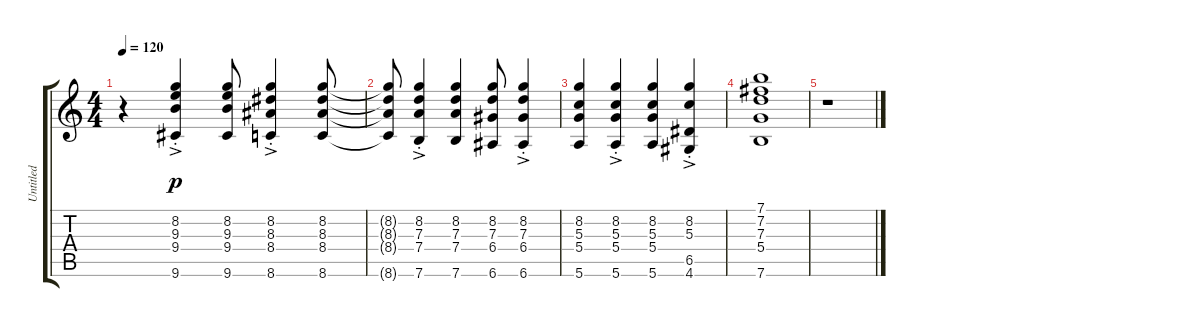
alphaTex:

\track ("Untitled" "Untitled") {instrument acousticguitarnylon}
\staff {score tabs}
\tuning (E4 B3 G3 D3 A2 E2) {hide}
\ts (4 4)
\tempo 120
\clef g2
\ks c
r.4{dy p} (8.2{ac st} 9.3{ac st} 9.4{ac st} 9.6{ac st}).4 (8.2 9.3 9.4 9.6).8 (8.2{ac st} 8.3{ac st} 8.4{ac st} 8.6{ac st}).4 (8.2 8.3 8.4 8.6).8 |
(8.2{t} 8.3{t} 8.4{t} 8.6{t}).8 (8.2{ac st} 7.3{ac st} 7.4{ac st} 7.6{ac st}).4 (8.2 7.3 7.4 7.6).4 (8.2 7.3 6.4 6.6).8 (8.2{ac st} 7.3{ac st} 6.4{ac st} 6.6{ac st}).4 |
(8.2 5.3 5.4 5.6).4 (8.2{ac st} 5.3{ac st} 5.4{ac st} 5.6{ac st}).4 (8.2 5.3 5.4 5.6).4 (8.2{ac st} 5.3{ac st} 6.5{ac st} 4.6{ac st}).4 |
(7.1 7.2 7.3 5.4 7.6).1 |
r.1
